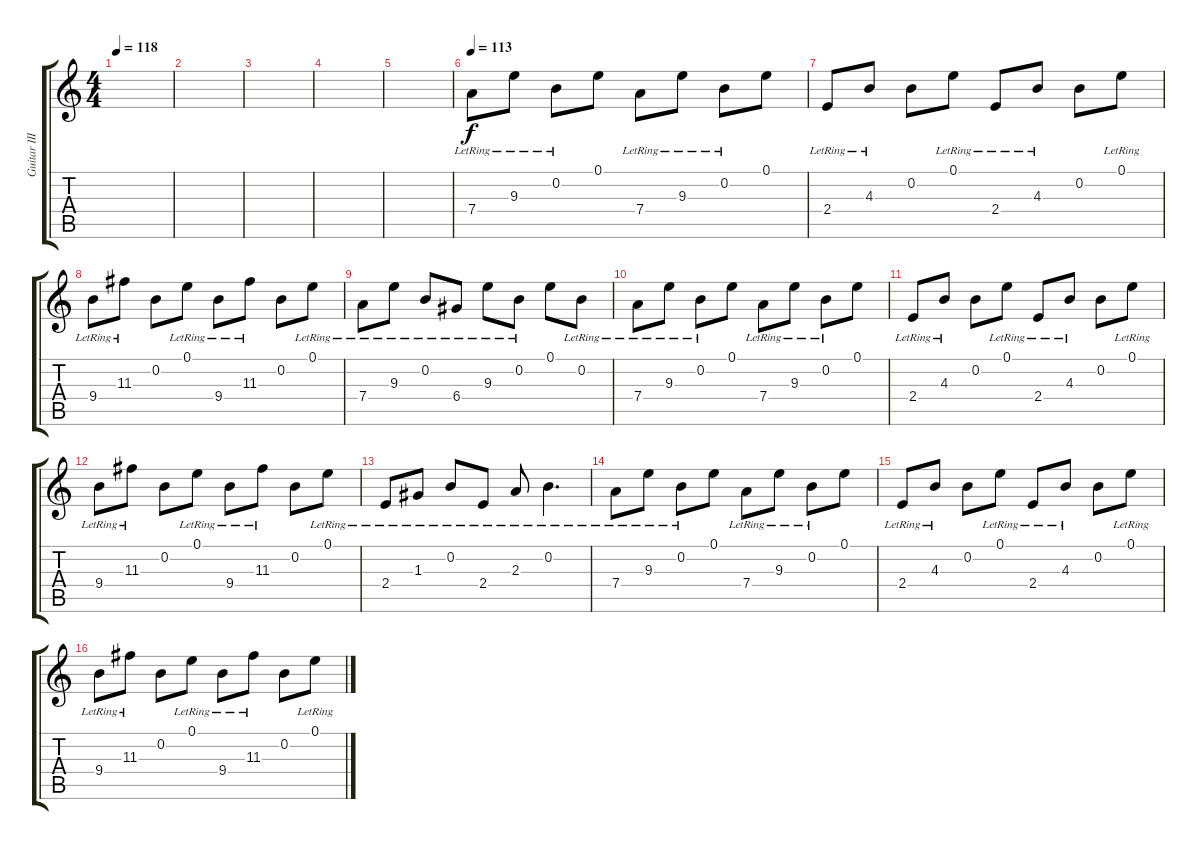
\track ("Guitar III" "Guitar III") {instrument acousticguitarsteel}
\staff {score tabs}
\tuning (E4 B3 G3 D3 A2 E2) {hide}
\ts (4 4)
\tempo 118
\clef g2
\ks c
|
|
|
|
|
\tempo 113
7.4{lr}.8{dy f} 9.3{lr}.8 0.2{lr}.8 0.1.8 7.4{lr}.8 9.3{lr}.8 0.2{lr}.8 0.1.8 |
2.4{lr}.8 4.3{lr}.8 0.2.8 0.1{lr}.8 2.4{lr}.8 4.3{lr}.8 0.2.8 0.1{lr}.8 |
9.4{lr}.8 11.3{lr}.8 0.2.8 0.1{lr}.8 9.4{lr}.8 11.3{lr}.8 0.2.8 0.1{lr}.8 |
7.4{lr}.8 9.3{lr}.8 0.2{lr}.8 6.4{lr}.8 9.3{lr}.8 0.2{lr}.8 0.1.8 0.2{lr}.8 |
7.4{lr}.8 9.3{lr}.8 0.2{lr}.8 0.1.8 7.4{lr}.8 9.3{lr}.8 0.2{lr}.8 0.1.8 |
2.4{lr}.8 4.3{lr}.8 0.2.8 0.1{lr}.8 2.4{lr}.8 4.3{lr}.8 0.2.8 0.1{lr}.8 |
9.4{lr}.8 11.3{lr}.8 0.2.8 0.1{lr}.8 9.4{lr}.8 11.3{lr}.8 0.2.8 0.1{lr}.8 |
2.4{lr}.8 1.3{lr}.8 0.2{lr}.8 2.4{lr}.8 2.3{lr}.8 0.2{lr}.4{d} |
7.4{lr}.8 9.3{lr}.8 0.2{lr}.8 0.1.8 7.4{lr}.8 9.3{lr}.8 0.2{lr}.8 0.1.8 |
2.4{lr}.8 4.3{lr}.8 0.2.8 0.1{lr}.8 2.4{lr}.8 4.3{lr}.8 0.2.8 0.1{lr}.8 |
9.4{lr}.8 11.3{lr}.8 0.2.8 0.1{lr}.8 9.4{lr}.8 11.3{lr}.8 0.2.8 0.1{lr}.8
